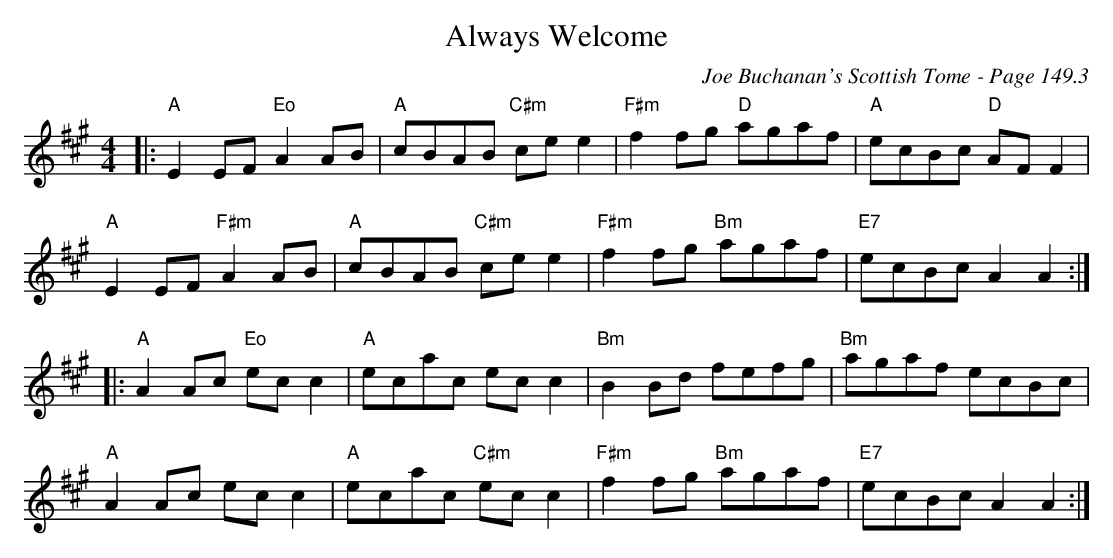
X:1
T:Always Welcome
C:Joe Buchanan's Scottish Tome - Page 149.3
L:1/8
M:4/4
K:A
|: "A"E2 EF "Eo"A2 AB | "A"cBAB "C#m"ce e2 | "F#m"f2 fg "D"agaf | "A"ecBc "D"AFF2 |
"A"E2 EF "F#m"A2 AB | "A"cBAB "C#m"ce e2 | "F#m"f2 fg "Bm"agaf | "E7"ecBc A2 A2 :|
|: "A"A2 Ac "Eo"ec c2 | "A"ecac ec c2 | "Bm"B2 Bd fefg | "Bm"agaf ecBc |
"A"A2 Ac ec c2 | "A"ecac "C#m"ec c2 | "F#m"f2 fg "Bm"agaf | "E7"ecBc A2 A2 :|
